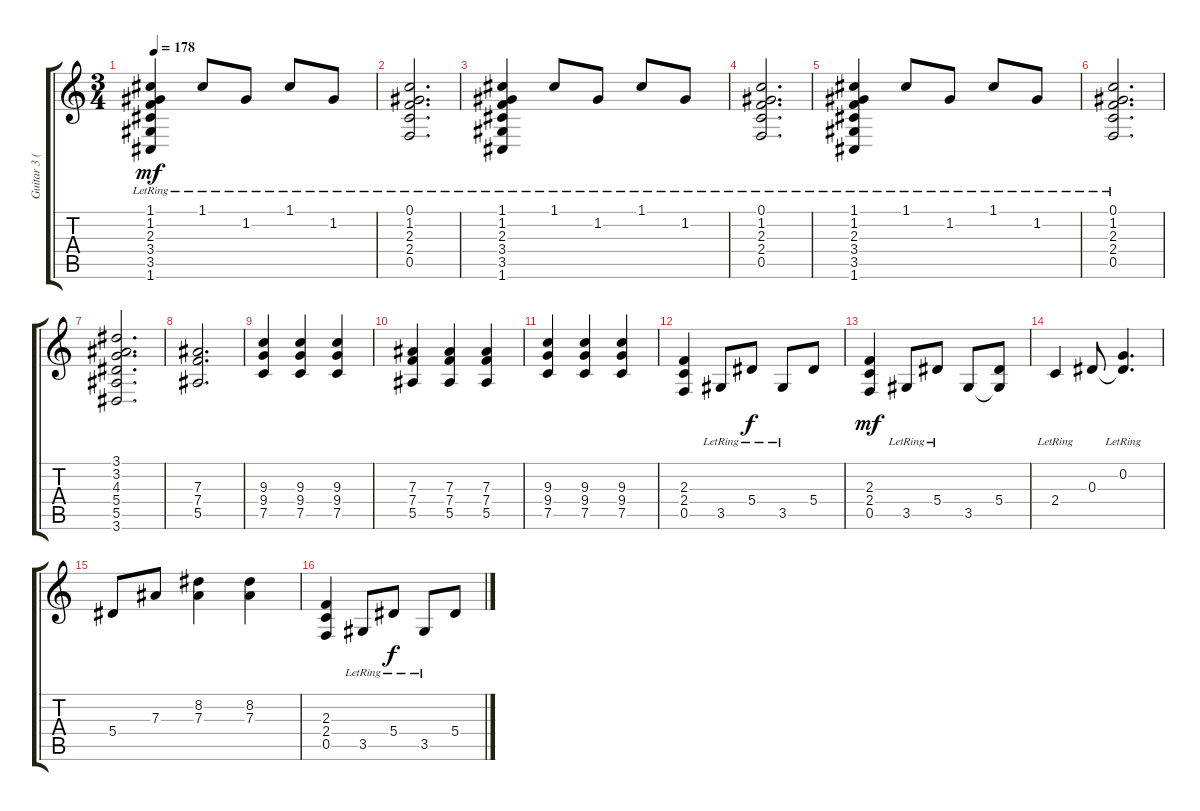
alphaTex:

\track ("Guitar 3 (Rhytm)" "Guitar 3 (") {instrument distortionguitar}
\staff {score tabs}
\tuning (C4 G3 Eb3 Bb2 F2 C2) {hide}
\ts (3 4)
\tempo 178
\clef g2
\ks c
(1.1{lr} 1.2{lr} 2.3{lr} 3.4{lr} 3.5{lr} 1.6{lr}).4{dy mf} 1.1{lr}.8 1.2{lr}.8 1.1{lr}.8 1.2{lr}.8 |
(0.1{lr} 1.2{lr} 2.3{lr} 2.4{lr} 0.5{lr}).2{d} |
(1.1{lr} 1.2{lr} 2.3{lr} 3.4{lr} 3.5{lr} 1.6{lr}).4 1.1{lr}.8 1.2{lr}.8 1.1{lr}.8 1.2{lr}.8 |
(0.1{lr} 1.2{lr} 2.3{lr} 2.4{lr} 0.5{lr}).2{d} |
(1.1{lr} 1.2{lr} 2.3{lr} 3.4{lr} 3.5{lr} 1.6{lr}).4 1.1{lr}.8 1.2{lr}.8 1.1{lr}.8 1.2{lr}.8 |
(0.1{lr} 1.2{lr} 2.3{lr} 2.4{lr} 0.5{lr}).2{d} |
(3.1 3.2 4.3 5.4 5.5 3.6).2{d} |
(7.3 7.4 5.5).2{d} |
(9.3 9.4 7.5).4 (9.3 9.4 7.5).4 (9.3 9.4 7.5).4 |
(7.3 7.4 5.5).4 (7.3 7.4 5.5).4 (7.3 7.4 5.5).4 |
(9.3 9.4 7.5).4 (9.3 9.4 7.5).4 (9.3 9.4 7.5).4 |
(2.3 2.4 0.5).4{balance 14} 3.5{lr}.8 5.4{lr}.8{dy f} 3.5{lr}.8 5.4.8 |
(2.3 2.4 0.5).4{dy mf} 3.5{lr}.8 5.4{lr}.8 3.5.8 (5.4 3.5{t}).8 |
2.4{lr}.4 0.3.8 (0.2{lr} 0.3{t}).4{d} |
5.4.8 7.3.8 (8.2 7.3).4 (8.2 7.3).4 |
(2.3 2.4 0.5).4 3.5{lr}.8 5.4{lr}.8{dy f} 3.5{lr}.8 5.4.8
